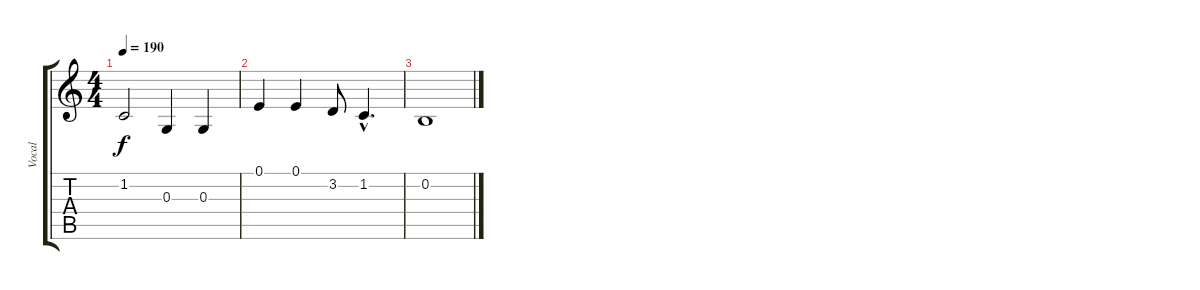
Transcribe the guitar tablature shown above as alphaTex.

\track ("Vocal" "Vocal") {instrument lead1square}
\staff {score tabs}
\tuning (E4 B3 G3 D3 A2 E2) {hide}
\ts (4 4)
\tempo 190
\clef g2
\ks c
1.2.2{dy f} 0.3.4 0.3.4 |
0.1.4 0.1.4 3.2.8 1.2{hac}.4{d} |
0.2.1
